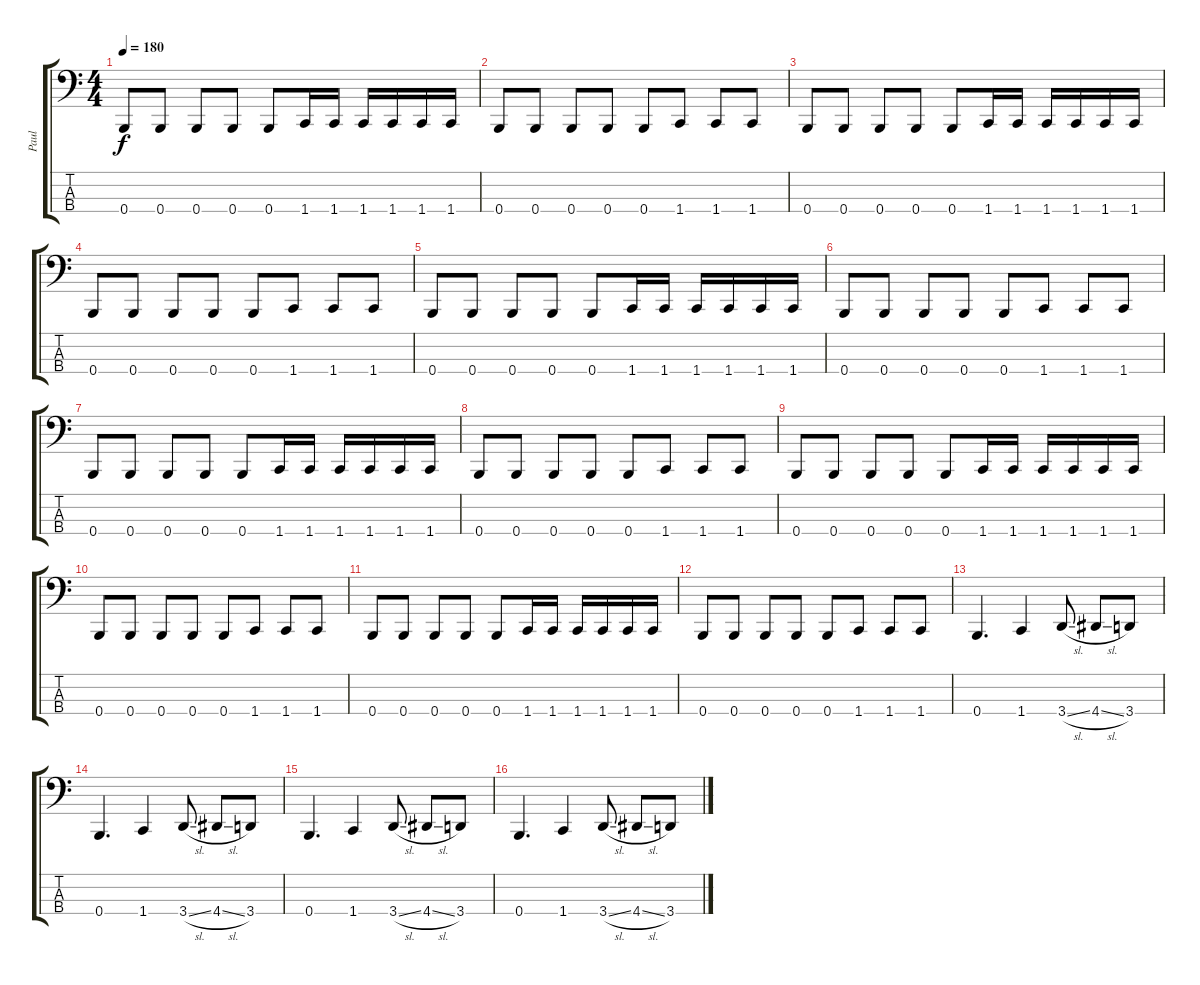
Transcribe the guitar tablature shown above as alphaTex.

\track ("Paul" "Paul") {instrument electricbasspick}
\staff {score tabs}
\tuning (E2 B1 Gb1 B0) {hide}
\ts (4 4)
\tempo 180
\clef f4
\ks c
0.4.8{dy f} 0.4.8 0.4.8 0.4.8 0.4.8 1.4.16 1.4.16 1.4.16 1.4.16 1.4.16 1.4.16 |
0.4.8 0.4.8 0.4.8 0.4.8 0.4.8 1.4.8 1.4.8 1.4.8 |
0.4.8 0.4.8 0.4.8 0.4.8 0.4.8 1.4.16 1.4.16 1.4.16 1.4.16 1.4.16 1.4.16 |
0.4.8 0.4.8 0.4.8 0.4.8 0.4.8 1.4.8 1.4.8 1.4.8 |
0.4.8 0.4.8 0.4.8 0.4.8 0.4.8 1.4.16 1.4.16 1.4.16 1.4.16 1.4.16 1.4.16 |
0.4.8 0.4.8 0.4.8 0.4.8 0.4.8 1.4.8 1.4.8 1.4.8 |
0.4.8 0.4.8 0.4.8 0.4.8 0.4.8 1.4.16 1.4.16 1.4.16 1.4.16 1.4.16 1.4.16 |
0.4.8 0.4.8 0.4.8 0.4.8 0.4.8 1.4.8 1.4.8 1.4.8 |
0.4.8 0.4.8 0.4.8 0.4.8 0.4.8 1.4.16 1.4.16 1.4.16 1.4.16 1.4.16 1.4.16 |
0.4.8 0.4.8 0.4.8 0.4.8 0.4.8 1.4.8 1.4.8 1.4.8 |
0.4.8 0.4.8 0.4.8 0.4.8 0.4.8 1.4.16 1.4.16 1.4.16 1.4.16 1.4.16 1.4.16 |
0.4.8 0.4.8 0.4.8 0.4.8 0.4.8 1.4.8 1.4.8 1.4.8 |
0.4.4{d} 1.4.4 3.4{sl}.8 4.4{sl}.8 3.4.8 |
0.4.4{d} 1.4.4 3.4{sl}.8 4.4{sl}.8 3.4.8 |
0.4.4{d} 1.4.4 3.4{sl}.8 4.4{sl}.8 3.4.8 |
0.4.4{d} 1.4.4 3.4{sl}.8 4.4{sl}.8 3.4.8
